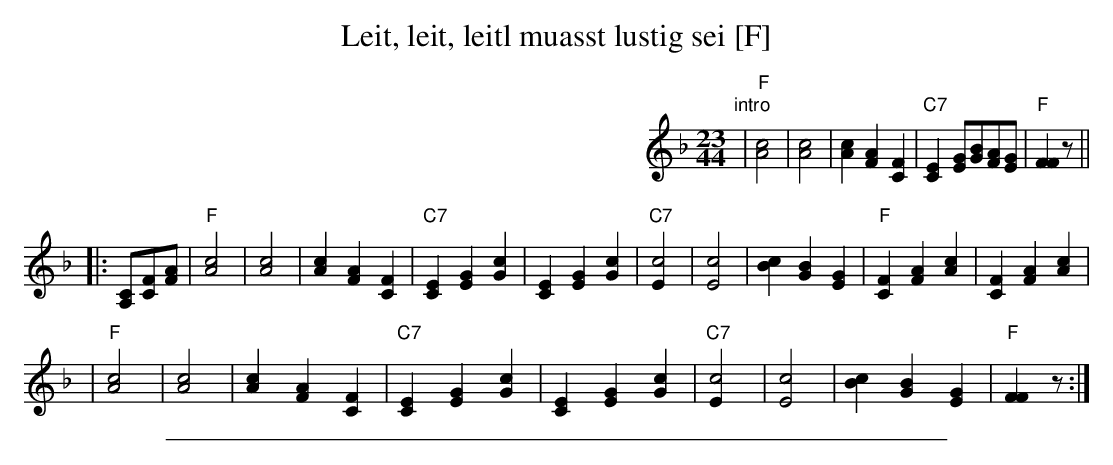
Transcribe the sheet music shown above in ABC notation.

X:1
T: Leit, leit, leitl muasst lustig sei [F]
M: 23/44
L: 1/8
K: F
"intro"|"F"[c4A4] | [c4A4] | [c2A2] [A2F2] [F2C2] | "C7"[E2C2] [GE][BG][AF][GE] | "F"[F2F2] z ||
|: [CA,][FC][AF] \
| "F"[c4A4] | [c4A4] | [c2A2] [A2F2] [F2C2] \
|"C7"[E2C2] [G2E2] [c2G2] | [E2C2] [G2E2] [c2G2] \
|"C7"[c4E2] | [c4E4] | [c2B2] [B2G2] [G2E2] \
| "F"[F2C2] [A2F2] [c2A2] | [F2C2] [A2F2] [c2A2] |
| "F"[c4A4] | [c4A4] | [c2A2] [A2F2] [F2C2] \
|"C7"[E2C2] [G2E2] [c2G2] | [E2C2] [G2E2] [c2G2] \
|"C7"[c4E2] | [c4E4] | [c2B2] [B2G2] [G2E2] \
| "F"[F2F2] z :|
